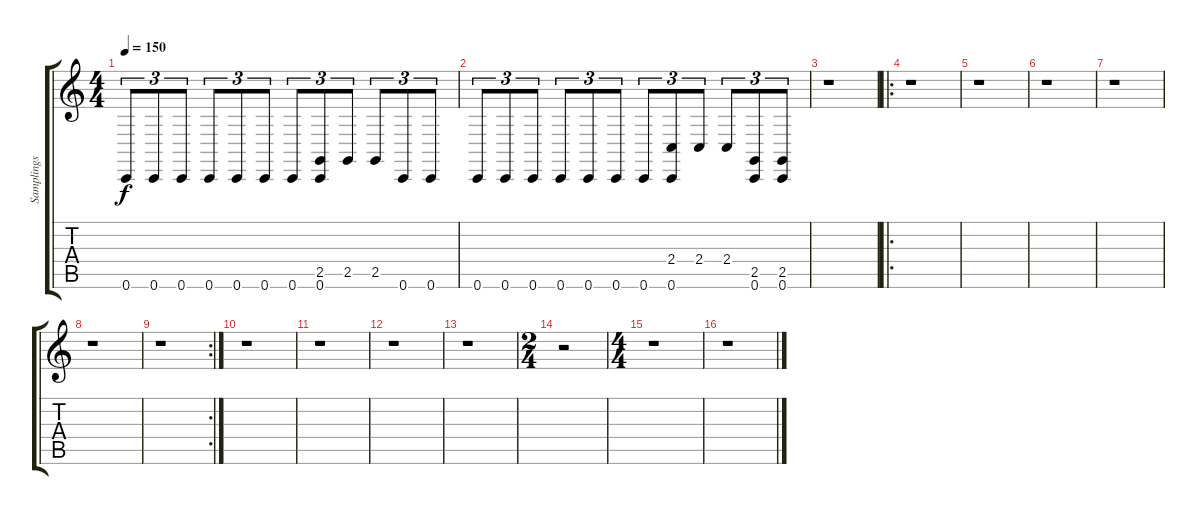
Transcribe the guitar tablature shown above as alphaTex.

\track ("Samplings" "Samplings") {instrument lead2sawtooth}
\staff {score tabs}
\tuning (C4 G3 Eb3 Bb2 F2 C2) {hide}
\ts (4 4)
\tempo 150
\clef g2
\ks c
0.6.8{tu (3 2) dy f} 0.6.8{tu (3 2)} 0.6.8{tu (3 2)} 0.6.8{tu (3 2)} 0.6.8{tu (3 2)} 0.6.8{tu (3 2)} 0.6.8{tu (3 2)} (2.5 0.6).8{tu (3 2)} 2.5.8{tu (3 2)} 2.5.8{tu (3 2)} 0.6.8{tu (3 2)} 0.6.8{tu (3 2)} |
0.6.8{tu (3 2)} 0.6.8{tu (3 2)} 0.6.8{tu (3 2)} 0.6.8{tu (3 2)} 0.6.8{tu (3 2)} 0.6.8{tu (3 2)} 0.6.8{tu (3 2)} (2.4 0.6).8{tu (3 2)} 2.4.8{tu (3 2)} 2.4.8{tu (3 2)} (2.5 0.6).8{tu (3 2)} (2.5 0.6).8{tu (3 2)} |
r.1 |
\ro
r.1 |
r.1 |
r.1 |
r.1 |
r.1 |
\rc 2
r.1 |
r.1 |
r.1 |
r.1 |
r.1 |
\ts (2 4)
r.2 |
\ts (4 4)
r.1 |
r.1
